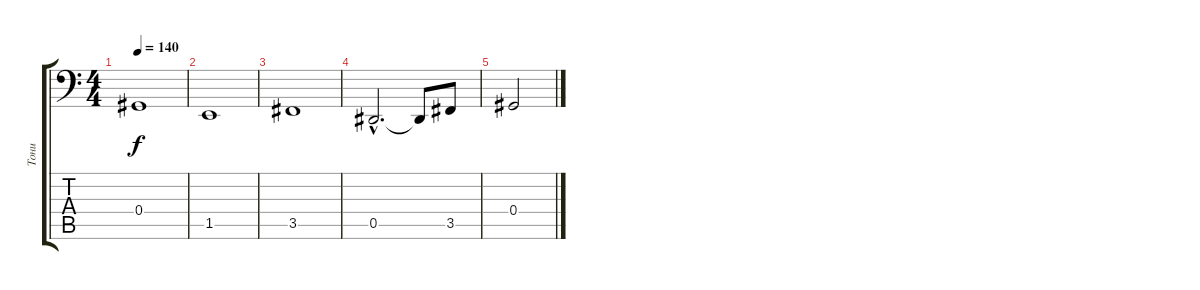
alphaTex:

\track ("Тони" "Тони") {instrument electricbassfinger}
\staff {score tabs}
\tuning (B2 Gb2 Db2 Ab1 Eb1 Bb0) {hide}
\ts (4 4)
\tempo 140
\clef f4
\ks c
0.4.1{dy f} |
1.5.1 |
3.5.1 |
0.5{hac}.2{d} 0.5{t}.8 3.5.8 |
0.4.2
